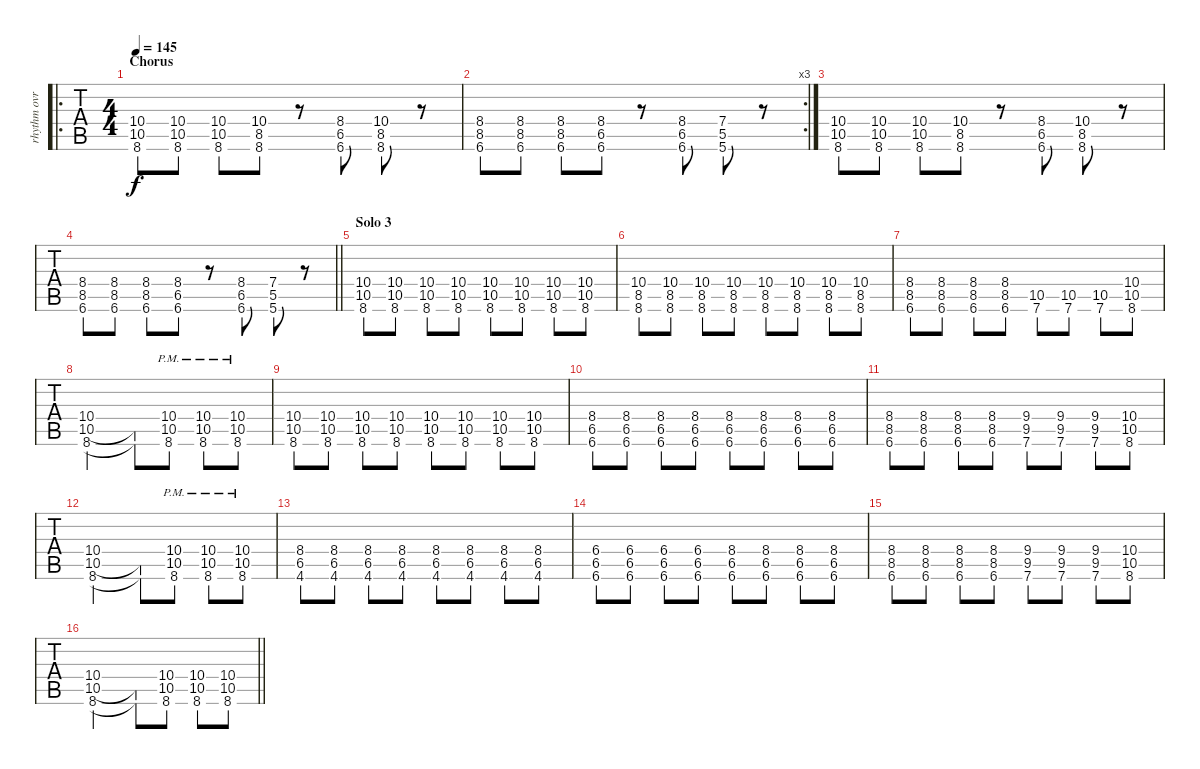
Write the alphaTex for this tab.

\track ("rhythm ovrdrve" "rhythm ovr") {instrument overdrivenguitar}
\staff {tabs}
\tuning (E4 B3 G3 D3 A2 E2) {hide}
\ro
\ts (4 4)
\section ("" "Chorus")
\tempo 145
\clef g2
\ks cminor
(10.4 10.5 8.6).8{dy f} (10.4 10.5 8.6).8 (10.4 10.5 8.6).8 (10.4 8.5 8.6).8 r.8 (8.4 6.5 6.6).8 (10.4 8.5 8.6).8 r.8 |
\rc 3
(8.4 8.5 6.6).8 (8.4 8.5 6.6).8 (8.4 8.5 6.6).8 (8.4 6.5 6.6).8 r.8 (8.4 6.5 6.6).8 (7.4 5.5 5.6).8 r.8 |
(10.4 10.5 8.6).8 (10.4 10.5 8.6).8 (10.4 10.5 8.6).8 (10.4 8.5 8.6).8 r.8 (8.4 6.5 6.6).8 (10.4 8.5 8.6).8 r.8 |
\barLineRight lightlight
(8.4 8.5 6.6).8 (8.4 8.5 6.6).8 (8.4 8.5 6.6).8 (8.4 6.5 6.6).8 r.8 (8.4 6.5 6.6).8 (7.4 5.5 5.6).8 r.8 |
\section ("" "Solo 3")
(10.4 10.5 8.6).8 (10.4 10.5 8.6).8 (10.4 10.5 8.6).8 (10.4 10.5 8.6).8 (10.4 10.5 8.6).8 (10.4 10.5 8.6).8 (10.4 10.5 8.6).8 (10.4 10.5 8.6).8 |
(10.4 8.5 8.6).8 (10.4 8.5 8.6).8 (10.4 8.5 8.6).8 (10.4 8.5 8.6).8 (10.4 8.5 8.6).8 (10.4 8.5 8.6).8 (10.4 8.5 8.6).8 (10.4 8.5 8.6).8 |
(8.4 8.5 6.6).8 (8.4 8.5 6.6).8 (8.4 8.5 6.6).8 (8.4 8.5 6.6).8 (10.5 7.6).8 (10.5 7.6).8 (10.5 7.6).8 (10.4 10.5 8.6).8 |
(10.4 10.5 8.6).2 (10.5{t} 8.6{t}).8 (10.4{pm} 10.5{pm} 8.6{pm}).8 (10.4{pm} 10.5{pm} 8.6{pm}).8 (10.4{pm} 10.5{pm} 8.6{pm}).8 |
(10.4 10.5 8.6).8 (10.4 10.5 8.6).8 (10.4 10.5 8.6).8 (10.4 10.5 8.6).8 (10.4 10.5 8.6).8 (10.4 10.5 8.6).8 (10.4 10.5 8.6).8 (10.4 10.5 8.6).8 |
(8.4 6.5 6.6).8 (8.4 6.5 6.6).8 (8.4 6.5 6.6).8 (8.4 6.5 6.6).8 (8.4 6.5 6.6).8 (8.4 6.5 6.6).8 (8.4 6.5 6.6).8 (8.4 6.5 6.6).8 |
(8.4 8.5 6.6).8 (8.4 8.5 6.6).8 (8.4 8.5 6.6).8 (8.4 8.5 6.6).8 (9.4 9.5 7.6).8 (9.4 9.5 7.6).8 (9.4 9.5 7.6).8 (10.4 10.5 8.6).8 |
(10.4 10.5 8.6).2 (10.5{t} 8.6{t}).8 (10.4{pm} 10.5{pm} 8.6{pm}).8 (10.4{pm} 10.5{pm} 8.6{pm}).8 (10.4{pm} 10.5{pm} 8.6{pm}).8 |
(8.4 6.5 4.6).8 (8.4 6.5 4.6).8 (8.4 6.5 4.6).8 (8.4 6.5 4.6).8 (8.4 6.5 4.6).8 (8.4 6.5 4.6).8 (8.4 6.5 4.6).8 (8.4 6.5 4.6).8 |
(6.4 6.5 6.6).8 (6.4 6.5 6.6).8 (6.4 6.5 6.6).8 (6.4 6.5 6.6).8 (8.4 6.5 6.6).8 (8.4 6.5 6.6).8 (8.4 6.5 6.6).8 (8.4 6.5 6.6).8 |
(8.4 8.5 6.6).8 (8.4 8.5 6.6).8 (8.4 8.5 6.6).8 (8.4 8.5 6.6).8 (9.4 9.5 7.6).8 (9.4 9.5 7.6).8 (9.4 9.5 7.6).8 (10.4 10.5 8.6).8 |
\barLineRight lightlight
(10.4 10.5 8.6).2 (10.5{t} 8.6{t}).8 (10.4 10.5 8.6).8 (10.4 10.5 8.6).8 (10.4 10.5 8.6).8
